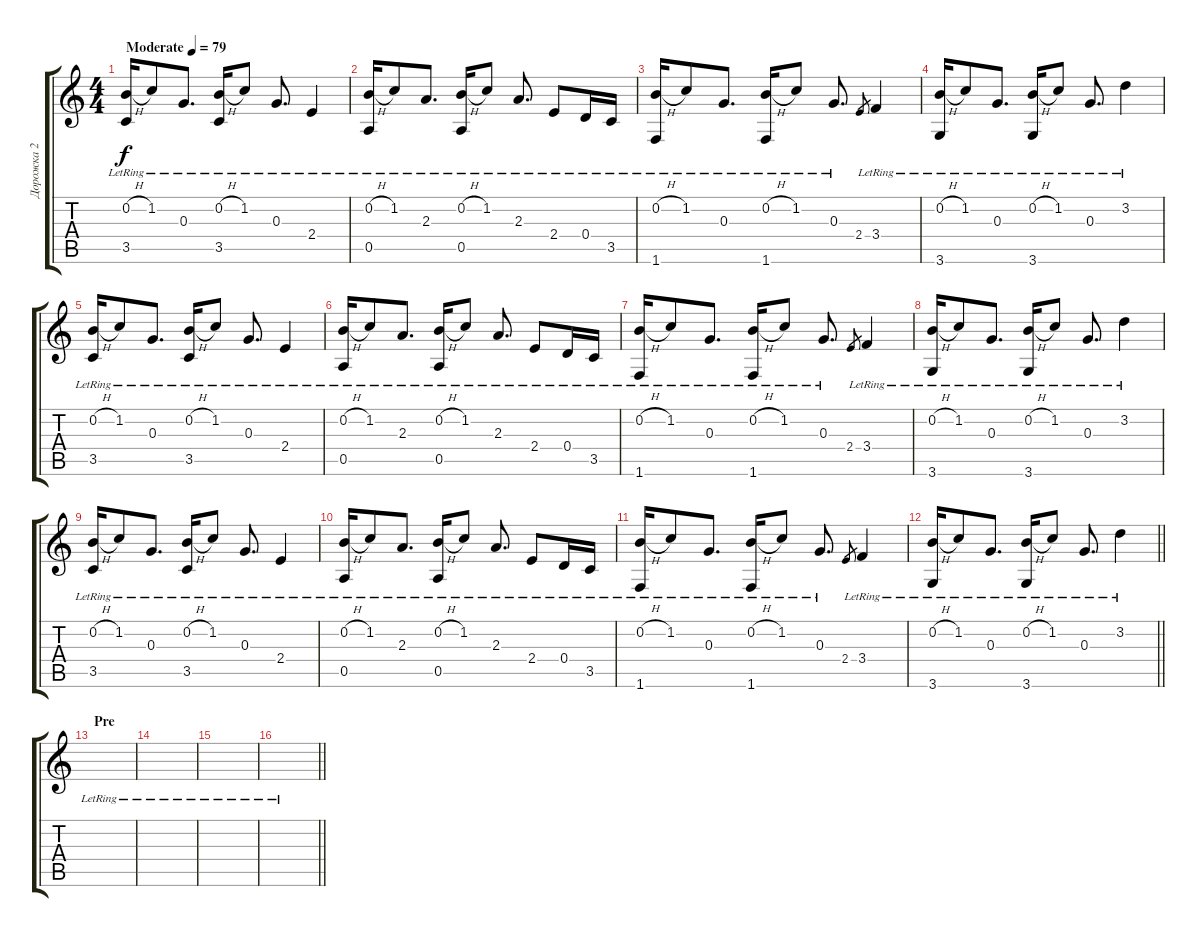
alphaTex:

\track ("Дорожка 2" "Дорожка 2") {instrument electricguitarclean}
\staff {score tabs}
\tuning (E4 B3 G3 D3 A2 E2) {hide}
\ts (4 4)
\tempo (79 "Moderate")
\clef g2
\ks c
(0.2{h lr} 3.5{lr}).16{dy f instrument electricguitarclean} 1.2{lr}.8 0.3{lr}.8{d} (0.2{h lr} 3.5{lr}).16 1.2{lr}.8 0.3{lr}.8{d} 2.4{lr}.4 |
(0.2{h lr} 0.5{lr}).16 1.2{lr}.8 2.3{lr}.8{d} (0.2{h lr} 0.5{lr}).16 1.2{lr}.8 2.3{lr}.8{d} 2.4{lr}.8 0.4{lr}.16 3.5{lr}.16 |
(0.2{h lr} 1.6{lr}).16 1.2{lr}.8 0.3{lr}.8{d} (0.2{h lr} 1.6{lr}).16 1.2{lr}.8 0.3{lr}.8{d} 2.4.8{gr} 3.4{lr}.4 |
(0.2{h lr} 3.6{lr}).16 1.2{lr}.8 0.3{lr}.8{d} (0.2{h lr} 3.6{lr}).16 1.2{lr}.8 0.3{lr}.8{d} 3.2{lr}.4 |
(0.2{h lr} 3.5{lr}).16 1.2{lr}.8 0.3{lr}.8{d} (0.2{h lr} 3.5{lr}).16 1.2{lr}.8 0.3{lr}.8{d} 2.4{lr}.4 |
(0.2{h lr} 0.5{lr}).16 1.2{lr}.8 2.3{lr}.8{d} (0.2{h lr} 0.5{lr}).16 1.2{lr}.8 2.3{lr}.8{d} 2.4{lr}.8 0.4{lr}.16 3.5{lr}.16 |
(0.2{h lr} 1.6{lr}).16 1.2{lr}.8 0.3{lr}.8{d} (0.2{h lr} 1.6{lr}).16 1.2{lr}.8 0.3{lr}.8{d} 2.4.8{gr} 3.4{lr}.4 |
(0.2{h lr} 3.6{lr}).16 1.2{lr}.8 0.3{lr}.8{d} (0.2{h lr} 3.6{lr}).16 1.2{lr}.8 0.3{lr}.8{d} 3.2{lr}.4 |
(0.2{h lr} 3.5{lr}).16 1.2{lr}.8 0.3{lr}.8{d} (0.2{h lr} 3.5{lr}).16 1.2{lr}.8 0.3{lr}.8{d} 2.4{lr}.4 |
(0.2{h lr} 0.5{lr}).16 1.2{lr}.8 2.3{lr}.8{d} (0.2{h lr} 0.5{lr}).16 1.2{lr}.8 2.3{lr}.8{d} 2.4{lr}.8 0.4{lr}.16 3.5{lr}.16 |
(0.2{h lr} 1.6{lr}).16 1.2{lr}.8 0.3{lr}.8{d} (0.2{h lr} 1.6{lr}).16 1.2{lr}.8 0.3{lr}.8{d} 2.4.8{gr} 3.4{lr}.4 |
\barLineRight lightlight
(0.2{h lr} 3.6{lr}).16 1.2{lr}.8 0.3{lr}.8{d} (0.2{h lr} 3.6{lr}).16 1.2{lr}.8 0.3{lr}.8{d} 3.2{lr}.4 |
\section ("" "Pre")
|
|
|
\barLineRight lightlight
